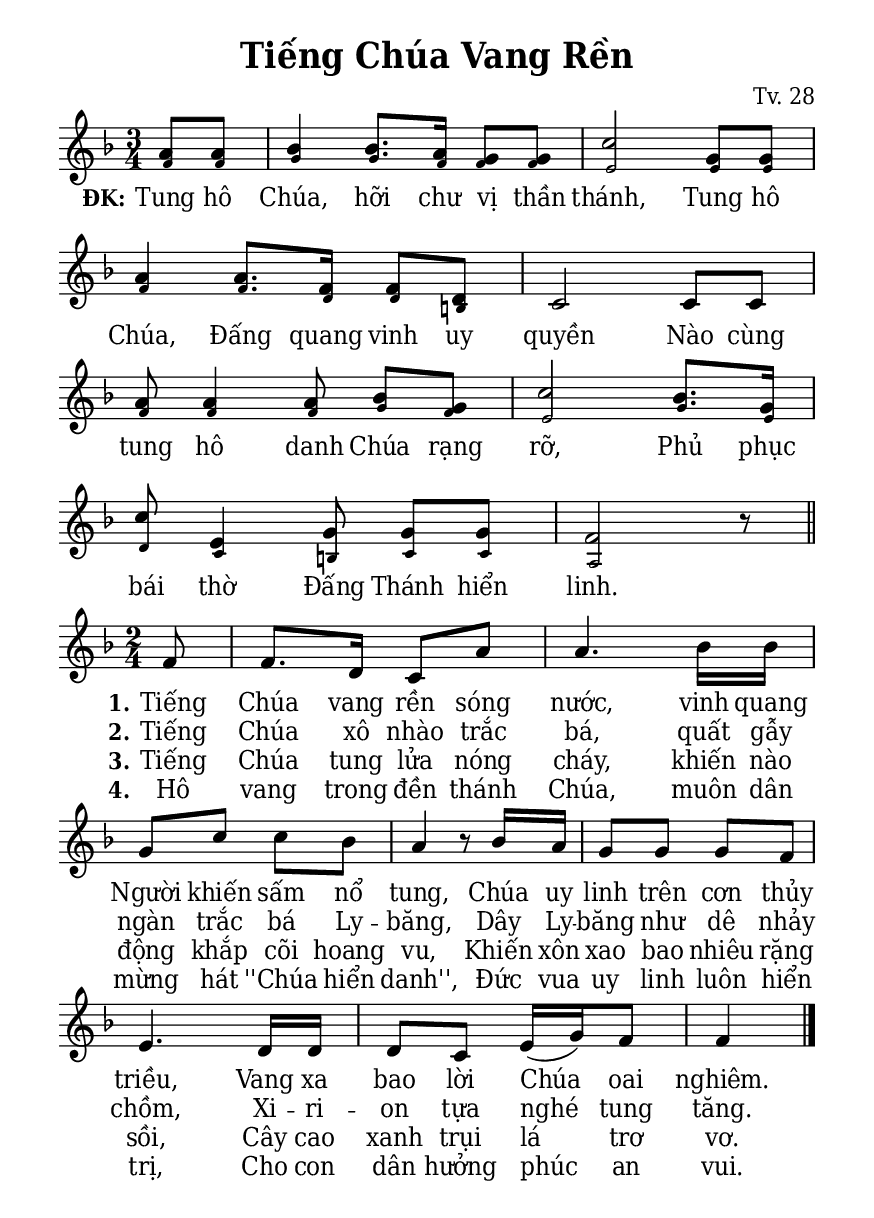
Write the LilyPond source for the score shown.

% Cài đặt chung\
\version "2.22.1"
\include "english.ly"

\header {
  title = "Tiếng Chúa Vang Rền"
  composer = "Tv. 28"
  %arranger = "Lm. Kim Long"
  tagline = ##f
}

% Nhạc phiên khúc
nhacPhienKhucSop = \relative c'' {
  \partial 4 a8 a |
  bf4 bf8. a16 g8 g |
  c2 g8 g |
  a4 a8. f16 f8 d |
  c2 c8 c |
  a' a4 a8 bf g |
  c2 bf8. g16 |
  c8 e,4 g8 g g |
  \partial 8*5 f2 r8 \bar "||"
  
  \override Staff.TimeSignature.break-visibility = #end-of-line-invisible
  \time 2/4
  \partial 8 f8 |
  f8. d16 c8 a' |
  a4. bf16 bf |
  g8 c c bf |
  a4 r8 bf16 a |
  g8 g g f |
  e4. d16 d |
  d8 c e16 (g) f8 |
  f4 \bar "|."
}

nhacPhienKhucAlto = \relative c' {
  f8 f |
  g4 g8. f16 f8 f |
  e2 e8 e |
  f4 f8. d16 d8 b! |
  c2 c8 c |
  f8 f4 f8 g f |
  e2 g8. e16 |
  d8 c4 b!8 c c |
  a2
}

% Lời phiên khúc
loiPhienKhucSop = \lyrics {
  \set stanza = "ĐK:"
  Tung hô Chúa, hỡi chư vị thần thánh,
  Tung hô Chúa, Đấng quang vinh uy quyền
  Nào cùng tung hô danh Chúa rạng rỡ,
  Phủ phục bái thờ Đấng Thánh hiển linh.
  <<
    {
      \set stanza = "1."
      Tiếng Chúa vang rền sóng nước,
      vinh quang Người khiến sấm nổ tung,
      Chúa uy linh trên cơn thủy triều,
      Vang xa bao lời Chúa oai nghiêm.
    }
    \new Lyrics {
	    \set associatedVoice = "beSop"
	    \set stanza = "2."
	    Tiếng Chúa xô nhào trắc bá,
	    quất gẫy ngàn trắc bá Ly -- băng,
	    Dây Ly -- băng như dê nhảy chồm,
	    Xi -- ri -- on tựa nghé tung tăng.
    }
    \new Lyrics {
	    \set associatedVoice = "beSop"
	    \set stanza = "3."
	    Tiếng Chúa tung lửa nóng cháy,
	    khiến nào động khắp cõi hoang vu,
	    Khiến xôn xao bao nhiêu rặng sồi,
	    Cây cao xanh trụi lá trơ vơ.
    }
    \new Lyrics {
	    \set associatedVoice = "beSop"
	    \set stanza = "4."
	    Hô vang trong đền thánh Chúa,
	    muôn dân mừng hát ''Chúa hiển danh'',
	    Đức vua uy linh luôn hiển trị,
	    Cho con dân hưởng phúc an vui.
    }
  >>
}

% Dàn trang
\paper {
  #(set-paper-size "a5")
  top-margin = 5\mm
  bottom-margin = 5\mm
  left-margin = 10\mm
  right-margin = 10\mm
  indent = #0
  #(define fonts
	 (make-pango-font-tree "Deja Vu Serif Condensed"
	 		       "Deja Vu Serif Condensed"
			       "Deja Vu Serif Condensed"
			       (/ 20 20)))
  print-page-number = ##f
  %page-count = #1
}

TongNhip = {
  \key f \major \time 3/4
  \set Timing.beamExceptions = #'()
  \set Timing.baseMoment = #(ly:make-moment 1/4)
}

% Đổi kích thước nốt cho bè phụ
notBePhu =
#(define-music-function (font-size music) (number? ly:music?)
   (for-some-music
     (lambda (m)
       (if (music-is-of-type? m 'rhythmic-event)
           (begin
             (set! (ly:music-property m 'tweaks)
                   (cons `(font-size . ,font-size)
                         (ly:music-property m 'tweaks)))
             #t)
           #f))
     music)
   music)

\score {
  \new ChoirStaff <<
    \new Staff \with {
        \consists "Merge_rests_engraver"
        printPartCombineTexts = ##f
      }
      <<
      \new Voice \TongNhip \partCombine 
        \nhacPhienKhucSop
        \notBePhu -3 { \nhacPhienKhucAlto }
      \new NullVoice = beSop \nhacPhienKhucSop
      \new Lyrics \lyricsto beSop \loiPhienKhucSop
      >>
  >>
  \layout {
    %\override Staff.TimeSignature.transparent = ##t
    \override Lyrics.LyricSpace.minimum-distance = #0.5
    \override Score.BarNumber.break-visibility = ##(#f #f #f)
    \override Score.SpacingSpanner.uniform-stretching = ##t
  } 
}
